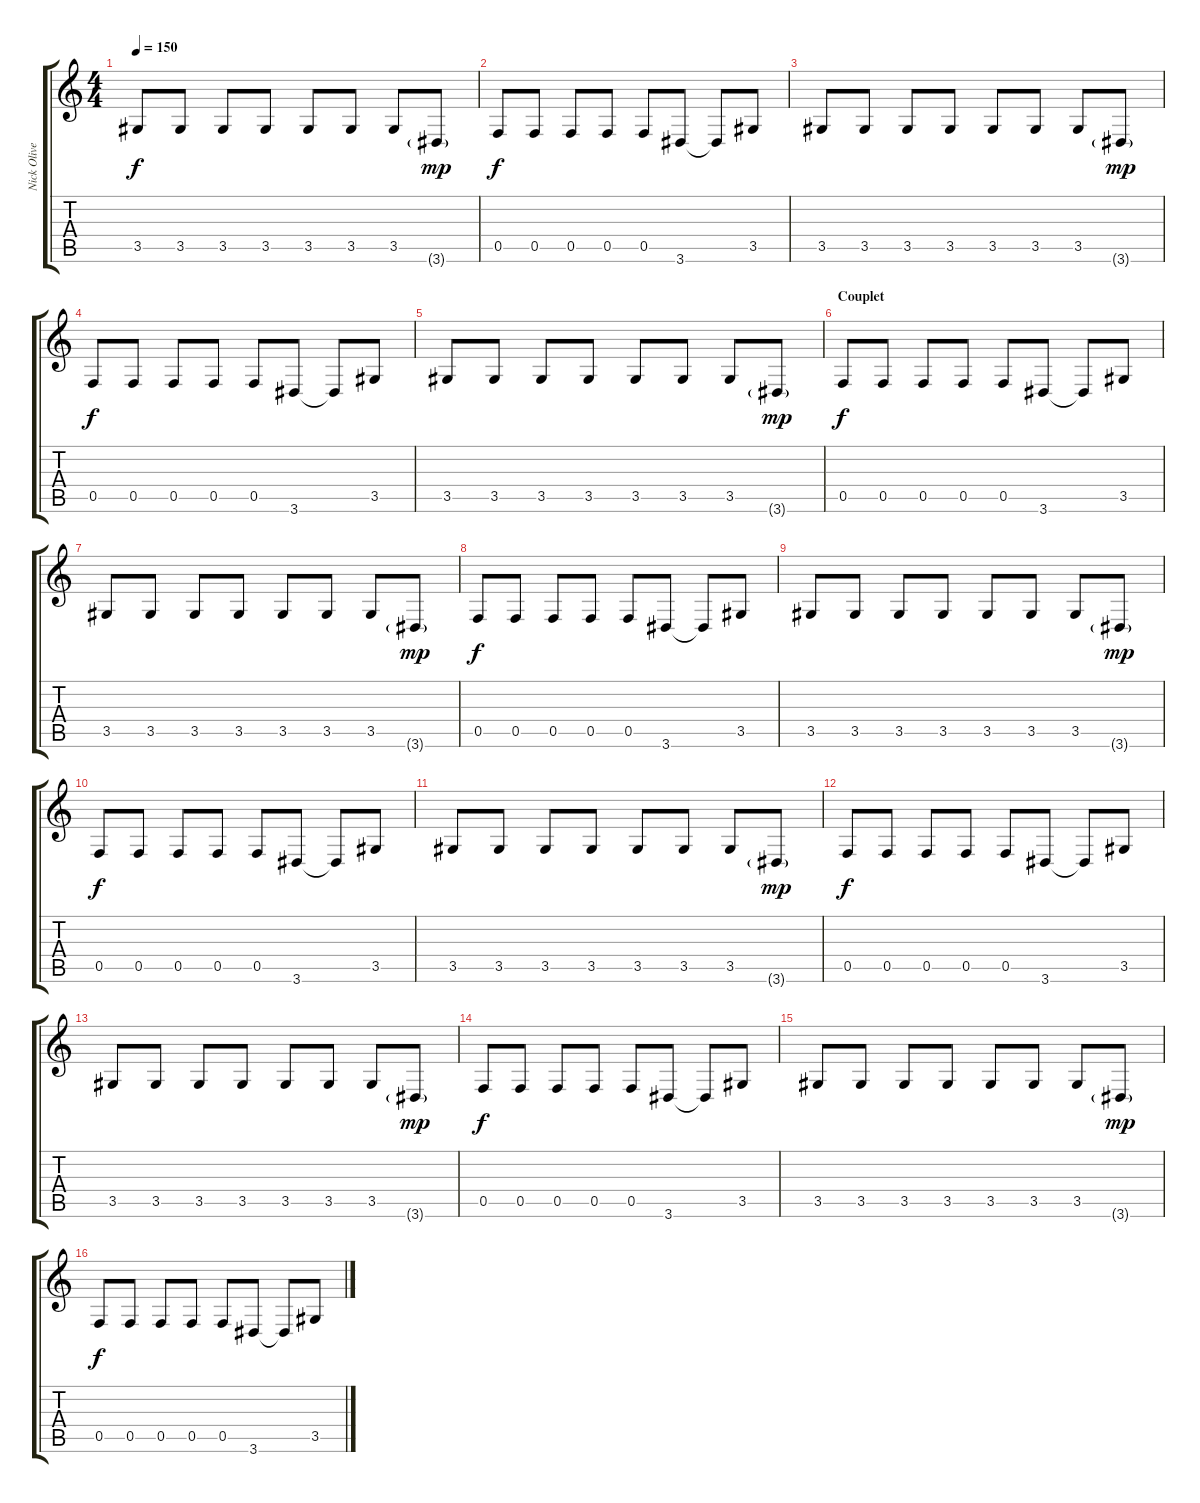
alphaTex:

\track ("Nick Oliveri" "Nick Olive") {instrument electricbassfinger}
\staff {score tabs}
\tuning (C4 G3 Eb3 Bb2 F2 C2) {hide}
\ts (4 4)
\tempo 150
\clef g2
\ks c
3.5.8{dy f} 3.5.8 3.5.8 3.5.8 3.5.8 3.5.8 3.5.8 3.6{g}.8{dy mp} |
0.5.8{dy f} 0.5.8 0.5.8 0.5.8 0.5.8 3.6.8 3.6{t}.8 3.5.8 |
3.5.8 3.5.8 3.5.8 3.5.8 3.5.8 3.5.8 3.5.8 3.6{g}.8{dy mp} |
0.5.8{dy f} 0.5.8 0.5.8 0.5.8 0.5.8 3.6.8 3.6{t}.8 3.5.8 |
3.5.8 3.5.8 3.5.8 3.5.8 3.5.8 3.5.8 3.5.8 3.6{g}.8{dy mp} |
\section ("" "Couplet")
0.5.8{dy f} 0.5.8 0.5.8 0.5.8 0.5.8 3.6.8 3.6{t}.8 3.5.8 |
3.5.8 3.5.8 3.5.8 3.5.8 3.5.8 3.5.8 3.5.8 3.6{g}.8{dy mp} |
0.5.8{dy f} 0.5.8 0.5.8 0.5.8 0.5.8 3.6.8 3.6{t}.8 3.5.8 |
3.5.8 3.5.8 3.5.8 3.5.8 3.5.8 3.5.8 3.5.8 3.6{g}.8{dy mp} |
0.5.8{dy f} 0.5.8 0.5.8 0.5.8 0.5.8 3.6.8 3.6{t}.8 3.5.8 |
3.5.8 3.5.8 3.5.8 3.5.8 3.5.8 3.5.8 3.5.8 3.6{g}.8{dy mp} |
0.5.8{dy f} 0.5.8 0.5.8 0.5.8 0.5.8 3.6.8 3.6{t}.8 3.5.8 |
3.5.8 3.5.8 3.5.8 3.5.8 3.5.8 3.5.8 3.5.8 3.6{g}.8{dy mp} |
0.5.8{dy f} 0.5.8 0.5.8 0.5.8 0.5.8 3.6.8 3.6{t}.8 3.5.8 |
3.5.8 3.5.8 3.5.8 3.5.8 3.5.8 3.5.8 3.5.8 3.6{g}.8{dy mp} |
0.5.8{dy f} 0.5.8 0.5.8 0.5.8 0.5.8 3.6.8 3.6{t}.8 3.5.8
